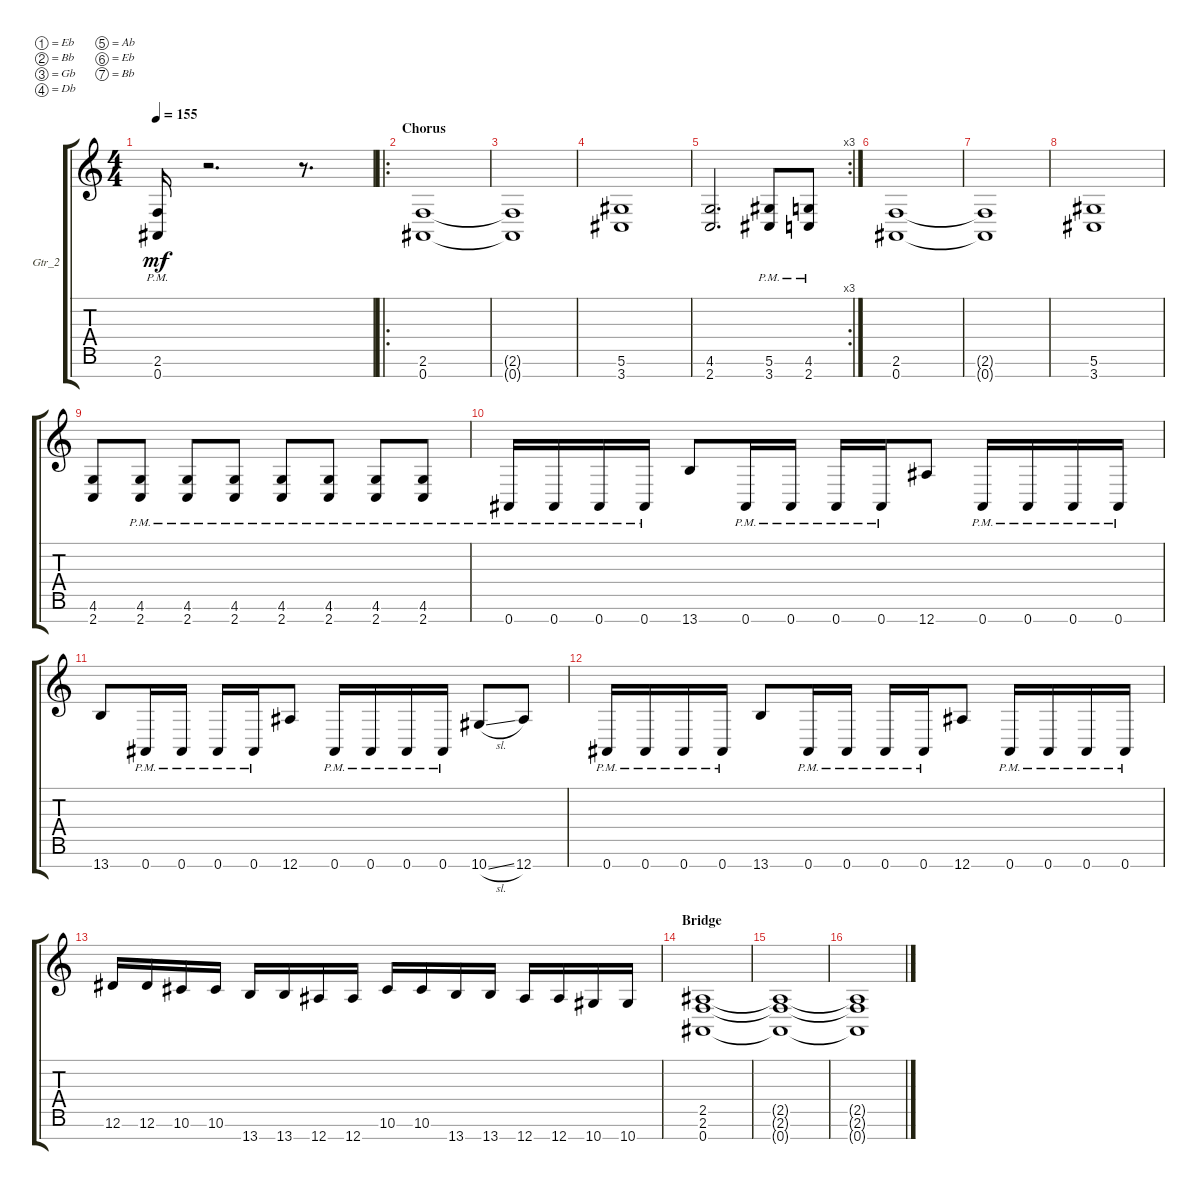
\defaultSystemsLayout 4
\bracketExtendMode groupsimilarinstruments
\firstSystemTrackNameOrientation horizontal
\otherSystemsTrackNameOrientation horizontal
\track ("Gtr_2" "Gtr_2") {instrument distortionguitar}
\staff {score tabs}
\tuning (Eb4 Bb3 Gb3 Db3 Ab2 Eb2 Bb1)
\ts (4 4)
\tempo 155
\clef g2
\ks c
(0.7{pm} 2.6{pm}).16{dy mf} r.2{d} r.8{d} |
\ro
\section ("" "Chorus")
(0.7 2.6).1 |
(0.7{t} 2.6{t}).1 |
(3.7 5.6).1 |
\rc 3
(2.7 4.6).2{d} (3.7{pm} 5.6{pm}).8 (2.7{pm} 4.6{pm}).8 |
(0.7 2.6).1 |
(0.7{t} 2.6{t}).1 |
(3.7 5.6).1 |
(2.7 4.6).8 (2.7{pm} 4.6{pm}).8 (2.7{pm} 4.6{pm}).8 (2.7{pm} 4.6{pm}).8 (2.7{pm} 4.6{pm}).8 (2.7{pm} 4.6{pm}).8 (2.7{pm} 4.6{pm}).8 (2.7{pm} 4.6{pm}).8 |
0.7{pm}.16 0.7{pm}.16 0.7{pm}.16 0.7{pm}.16 13.7.8 0.7{pm}.16 0.7{pm}.16 0.7{pm}.16 0.7{pm}.16 12.7.8 0.7{pm}.16 0.7{pm}.16 0.7{pm}.16 0.7{pm}.16 |
13.7.8 0.7{pm}.16 0.7{pm}.16 0.7{pm}.16 0.7{pm}.16 12.7.8 0.7{pm}.16 0.7{pm}.16 0.7{pm}.16 0.7{pm}.16 10.7{sl}.8 12.7.8 |
0.7{pm}.16 0.7{pm}.16 0.7{pm}.16 0.7{pm}.16 13.7.8 0.7{pm}.16 0.7{pm}.16 0.7{pm}.16 0.7{pm}.16 12.7.8 0.7{pm}.16 0.7{pm}.16 0.7{pm}.16 0.7{pm}.16 |
12.6.16 12.6.16 10.6.16 10.6.16 13.7.16 13.7.16 12.7.16 12.7.16 10.6.16 10.6.16 13.7.16 13.7.16 12.7.16 12.7.16 10.7.16 10.7.16 |
\section ("" "Bridge")
(0.7 2.6 2.5).1 |
(0.7{t} 2.6{t} 2.5{t}).1 |
(0.7{t} 2.6{t} 2.5{t}).1
